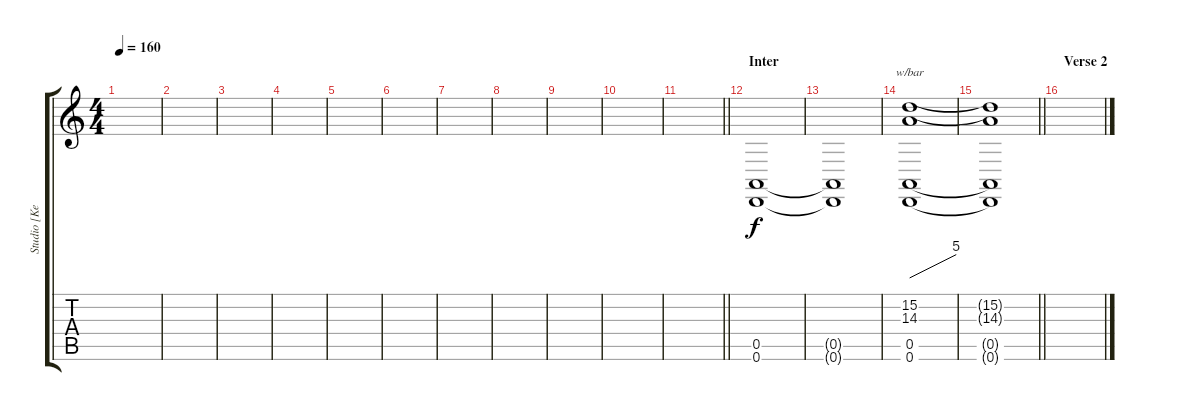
\track ("Studio [Keyboard/FX]" "Studio [Ke") {instrument synthstrings2}
\staff {score tabs}
\tuning (E4 B3 G3 D3 A2 D2) {hide}
\ts (4 4)
\tempo 160
\clef g2
\ks c
|
|
|
|
|
|
|
|
|
|
\barLineRight lightlight
|
\section ("" "Inter")
(0.5 0.6).1{volume 10} |
(0.5{t} 0.6{t}).1 |
(15.2 14.3 0.5 0.6).1{tbe (dive default 0 0 60 20)} |
\barLineRight lightlight
(15.2{t} 14.3{t} 0.5{t} 0.6{t}).1 |
\section ("" "Verse 2")
